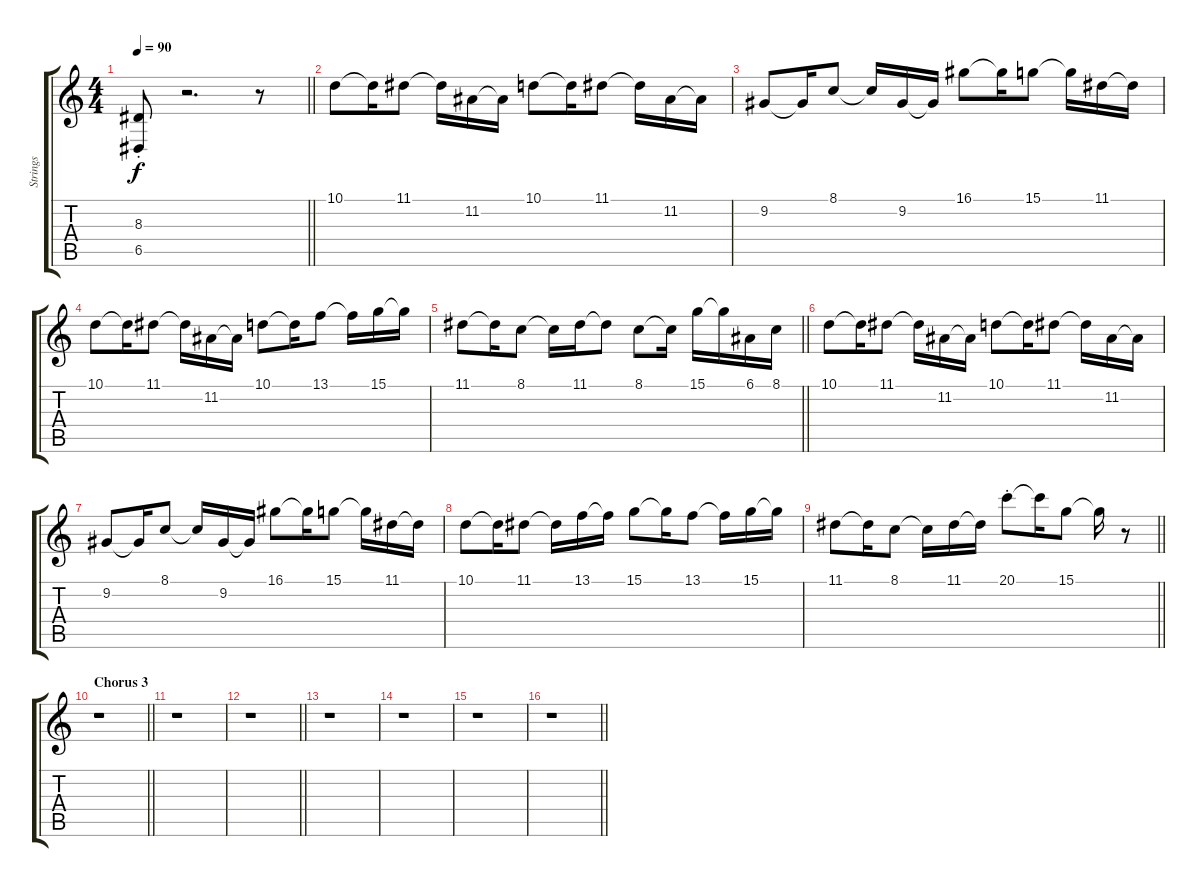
\track ("Strings" "Strings") {instrument stringensemble1}
\staff {score tabs}
\tuning (E4 B3 G3 D3 A2 E2) {hide}
\ts (4 4)
\tempo 90
\clef g2
\barLineRight lightlight
\ks c
(8.3{st} 6.5{st}).8{dy f} r.2{d} r.8 |
10.1.8{volume 8} 10.1{t}.16 11.1.8 11.1{t}.16 11.2.16 11.2{t}.16 10.1.8 10.1{t}.16 11.1.8 11.1{t}.16 11.2.16 11.2{t}.16 |
9.2.8 9.2{t}.16 8.1.8 8.1{t}.16 9.2.16 9.2{t}.16 16.1.8 16.1{t}.16 15.1.8 15.1{t}.16 11.1.16 11.1{t}.16 |
10.1.8 10.1{t}.16 11.1.8 11.1{t}.16 11.2.16 11.2{t}.16 10.1.8 10.1{t}.16 13.1.8 13.1{t}.16 15.1.16 15.1{t}.16 |
\barLineRight lightlight
11.1.8 11.1{t}.16 8.1.8 8.1{t}.16 11.1.16 11.1{t}.8 8.1.8 8.1{t}.16 15.1.16 15.1{t}.16 6.1.16 8.1.16 |
10.1.8 10.1{t}.16 11.1.8 11.1{t}.16 11.2.16 11.2{t}.16 10.1.8 10.1{t}.16 11.1.8 11.1{t}.16 11.2.16 11.2{t}.16 |
9.2.8 9.2{t}.16 8.1.8 8.1{t}.16 9.2.16 9.2{t}.16 16.1.8 16.1{t}.16 15.1.8 15.1{t}.16 11.1.16 11.1{t}.16 |
10.1.8 10.1{t}.16 11.1.8 11.1{t}.16 13.1.16 13.1{t}.16 15.1.8 15.1{t}.16 13.1.8 13.1{t}.16 15.1.16 15.1{t}.16 |
\barLineRight lightlight
11.1.8 11.1{t}.16 8.1.8 8.1{t}.16 11.1.16 11.1{t}.16 20.1{st}.8 20.1{t}.16 15.1.8 15.1{t}.16 r.8 |
\section ("" "Chorus 3")
\barLineRight lightlight
r.1 |
r.1 |
\barLineRight lightlight
r.1 |
r.1 |
r.1 |
r.1 |
\barLineRight lightlight
r.1
